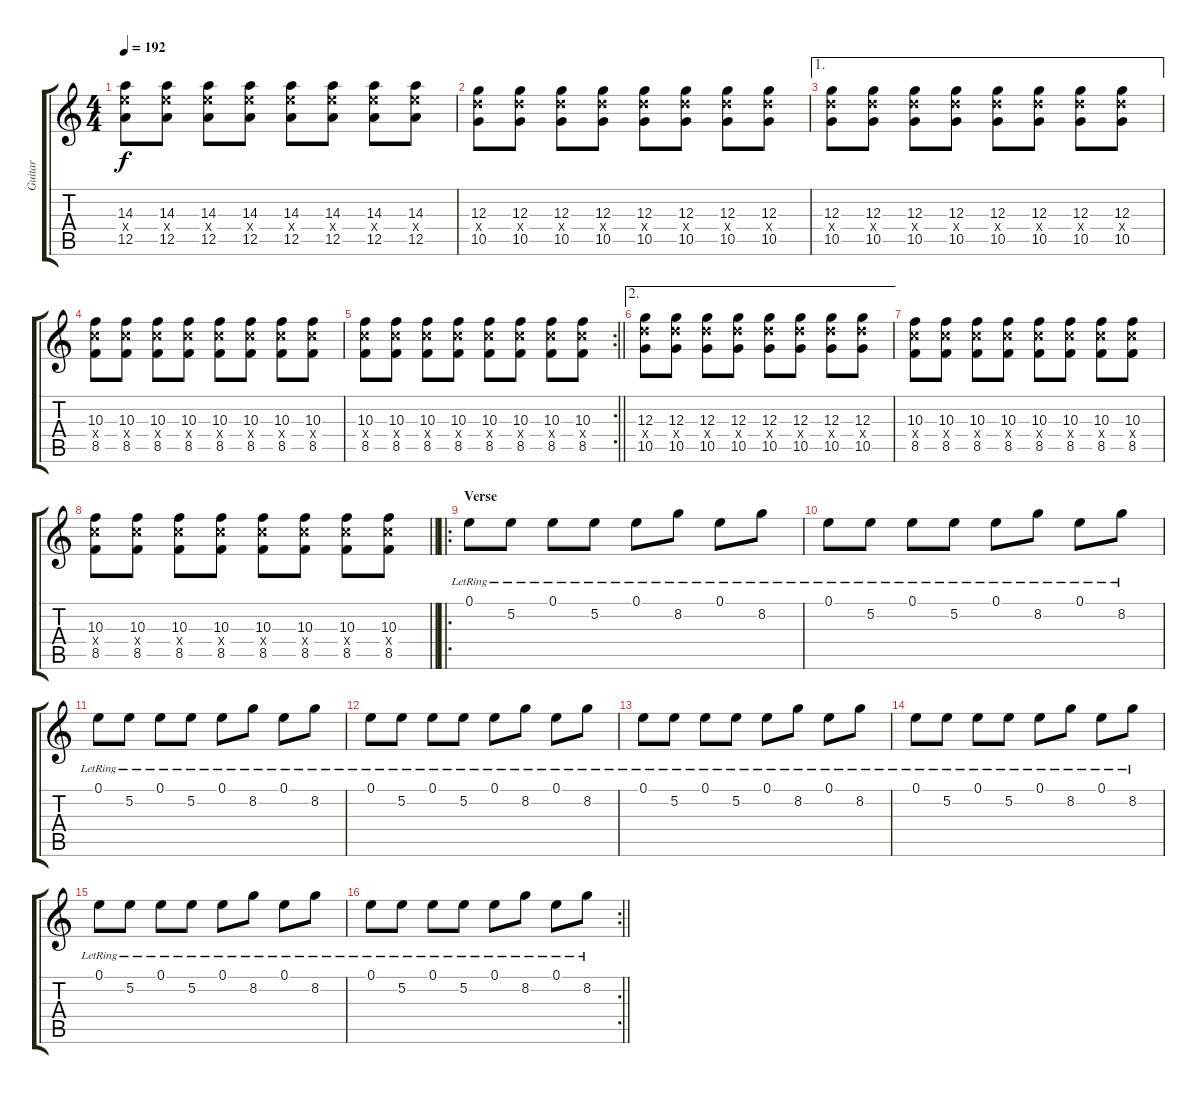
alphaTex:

\track ("Guitar" "Guitar") {instrument distortionguitar}
\staff {score tabs}
\tuning (E4 B3 G3 D3 A2 D2) {hide}
\ts (4 4)
\tempo 192
\clef g2
\ks c
(14.3 14.4{x} 12.5).8{dy f} (14.3 14.4{x} 12.5).8 (14.3 14.4{x} 12.5).8 (14.3 14.4{x} 12.5).8 (14.3 14.4{x} 12.5).8 (14.3 14.4{x} 12.5).8 (14.3 14.4{x} 12.5).8 (14.3 14.4{x} 12.5).8 |
(12.3 12.4{x} 10.5).8 (12.3 12.4{x} 10.5).8 (12.3 12.4{x} 10.5).8 (12.3 12.4{x} 10.5).8 (12.3 12.4{x} 10.5).8 (12.3 12.4{x} 10.5).8 (12.3 12.4{x} 10.5).8 (12.3 12.4{x} 10.5).8 |
\ae 1
(12.3 12.4{x} 10.5).8 (12.3 12.4{x} 10.5).8 (12.3 12.4{x} 10.5).8 (12.3 12.4{x} 10.5).8 (12.3 12.4{x} 10.5).8 (12.3 12.4{x} 10.5).8 (12.3 12.4{x} 10.5).8 (12.3 12.4{x} 10.5).8 |
(10.3 10.4{x} 8.5).8 (10.3 10.4{x} 8.5).8 (10.3 10.4{x} 8.5).8 (10.3 10.4{x} 8.5).8 (10.3 10.4{x} 8.5).8 (10.3 10.4{x} 8.5).8 (10.3 10.4{x} 8.5).8 (10.3 10.4{x} 8.5).8 |
\rc 2
\barLineRight lightlight
(10.3 10.4{x} 8.5).8 (10.3 10.4{x} 8.5).8 (10.3 10.4{x} 8.5).8 (10.3 10.4{x} 8.5).8 (10.3 10.4{x} 8.5).8 (10.3 10.4{x} 8.5).8 (10.3 10.4{x} 8.5).8 (10.3 10.4{x} 8.5).8 |
\ae 2
(12.3 12.4{x} 10.5).8 (12.3 12.4{x} 10.5).8 (12.3 12.4{x} 10.5).8 (12.3 12.4{x} 10.5).8 (12.3 12.4{x} 10.5).8 (12.3 12.4{x} 10.5).8 (12.3 12.4{x} 10.5).8 (12.3 12.4{x} 10.5).8 |
(10.3 10.4{x} 8.5).8 (10.3 10.4{x} 8.5).8 (10.3 10.4{x} 8.5).8 (10.3 10.4{x} 8.5).8 (10.3 10.4{x} 8.5).8 (10.3 10.4{x} 8.5).8 (10.3 10.4{x} 8.5).8 (10.3 10.4{x} 8.5).8 |
\barLineRight lightlight
(10.3 10.4{x} 8.5).8 (10.3 10.4{x} 8.5).8 (10.3 10.4{x} 8.5).8 (10.3 10.4{x} 8.5).8 (10.3 10.4{x} 8.5).8 (10.3 10.4{x} 8.5).8 (10.3 10.4{x} 8.5).8 (10.3 10.4{x} 8.5).8 |
\ro
\section ("" "Verse")
0.1{lr}.8 5.2{lr}.8 0.1{lr}.8 5.2{lr}.8 0.1{lr}.8 8.2{lr}.8 0.1{lr}.8 8.2{lr}.8 |
0.1{lr}.8 5.2{lr}.8 0.1{lr}.8 5.2{lr}.8 0.1{lr}.8 8.2{lr}.8 0.1{lr}.8 8.2{lr}.8 |
0.1{lr}.8 5.2{lr}.8 0.1{lr}.8 5.2{lr}.8 0.1{lr}.8 8.2{lr}.8 0.1{lr}.8 8.2{lr}.8 |
0.1{lr}.8 5.2{lr}.8 0.1{lr}.8 5.2{lr}.8 0.1{lr}.8 8.2{lr}.8 0.1{lr}.8 8.2{lr}.8 |
0.1{lr}.8 5.2{lr}.8 0.1{lr}.8 5.2{lr}.8 0.1{lr}.8 8.2{lr}.8 0.1{lr}.8 8.2{lr}.8 |
0.1{lr}.8 5.2{lr}.8 0.1{lr}.8 5.2{lr}.8 0.1{lr}.8 8.2{lr}.8 0.1{lr}.8 8.2{lr}.8 |
0.1{lr}.8 5.2{lr}.8 0.1{lr}.8 5.2{lr}.8 0.1{lr}.8 8.2{lr}.8 0.1{lr}.8 8.2{lr}.8 |
\rc 2
\barLineRight lightlight
0.1{lr}.8 5.2{lr}.8 0.1{lr}.8 5.2{lr}.8 0.1{lr}.8 8.2{lr}.8 0.1{lr}.8 8.2{lr}.8
